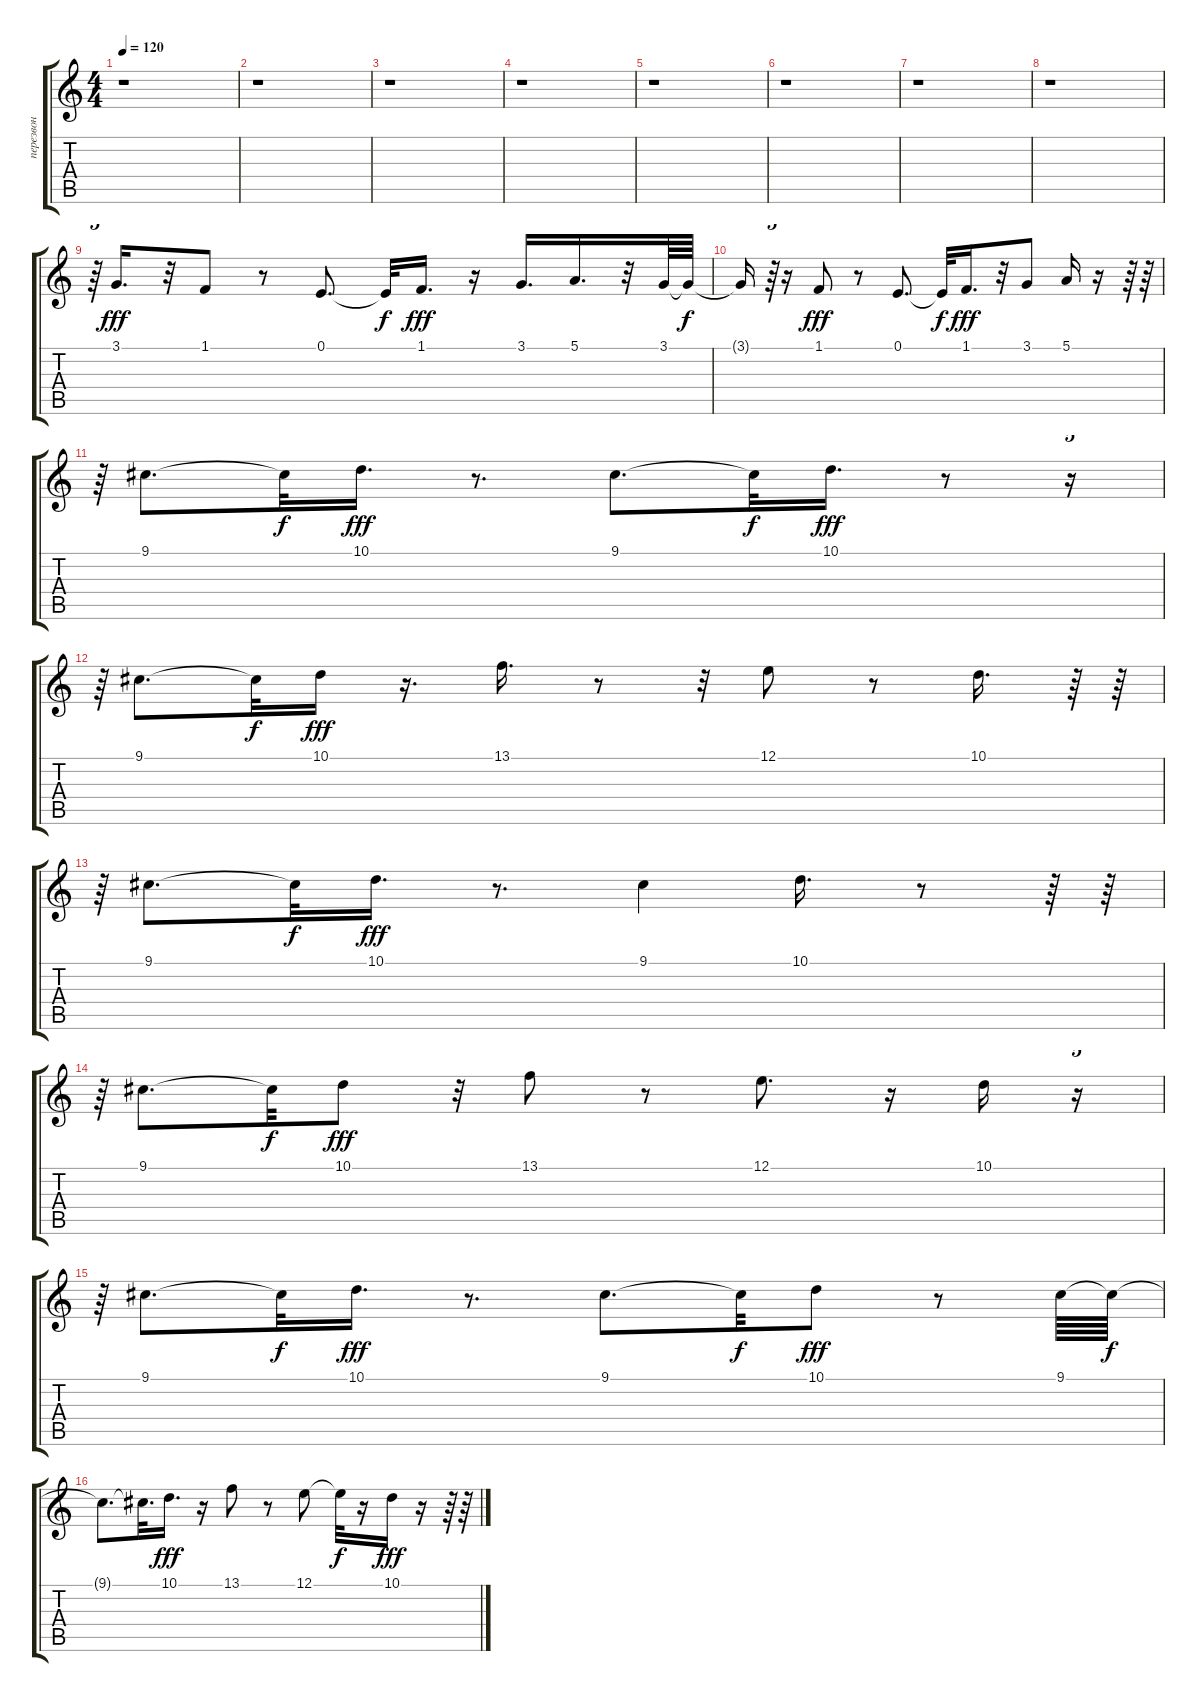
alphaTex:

\track ("перезвон" "перезвон") {instrument brasssection}
\staff {score tabs}
\tuning (E4 B3 G3 D3 A2 E2) {hide}
\ts (4 4)
\tempo 120
\clef g2
\ks c
r.1{dy f} |
r.1 |
r.1 |
r.1 |
r.1 |
r.1 |
r.1 |
r.1 |
r.64{tu (5 4)} 3.1.16{d dy fff} r.32 1.1.8 r.8 0.1.8{d} 0.1{t}.32{dy f} 1.1.16{d dy fff} r.16 3.1.16{d} 5.1.16{d} r.32 3.1.64 3.1{t}.64{dy f} |
3.1{t}.16 r.64{tu (5 4)} r.16 1.1.8{dy fff} r.8 0.1.8{d} 0.1{t}.32{dy f} 1.1.16{d dy fff} r.32 3.1.8 5.1.16 r.16 r.64 r.64 |
r.64{tu (5 4)} 9.1.8{d} 9.1{t}.32{dy f} 10.1.16{d dy fff} r.8{d} 9.1.8{d} 9.1{t}.32{dy f} 10.1.16{d dy fff} r.8 r.16{tu (5 4)} |
r.64{tu (5 4)} 9.1.8{d} 9.1{t}.32{dy f} 10.1.16{dy fff} r.16{d} 13.1.16{d} r.8 r.32 12.1.8 r.8 10.1.16{d} r.64 r.64 |
r.64{tu (5 4)} 9.1.8{d} 9.1{t}.32{dy f} 10.1.16{d dy fff} r.8{d} 9.1.4 10.1.16{d} r.8 r.64 r.64 |
r.64{tu (5 4)} 9.1.8{d} 9.1{t}.32{dy f} 10.1.8{dy fff} r.32 13.1.8 r.8 12.1.8{d} r.16 10.1.16 r.16{tu (5 4)} |
r.64{tu (5 4)} 9.1.8{d} 9.1{t}.32{dy f} 10.1.16{d dy fff} r.8{d} 9.1.8{d} 9.1{t}.32{dy f} 10.1.8{dy fff} r.8 9.1.64 9.1{t}.64{dy f} |
9.1{t}.8{d} 9.1{t}.32{d} 10.1.16{d dy fff} r.16 13.1.8 r.8 12.1.8 12.1{t}.32{dy f} r.16 10.1.16{dy fff} r.16 r.64 r.64
